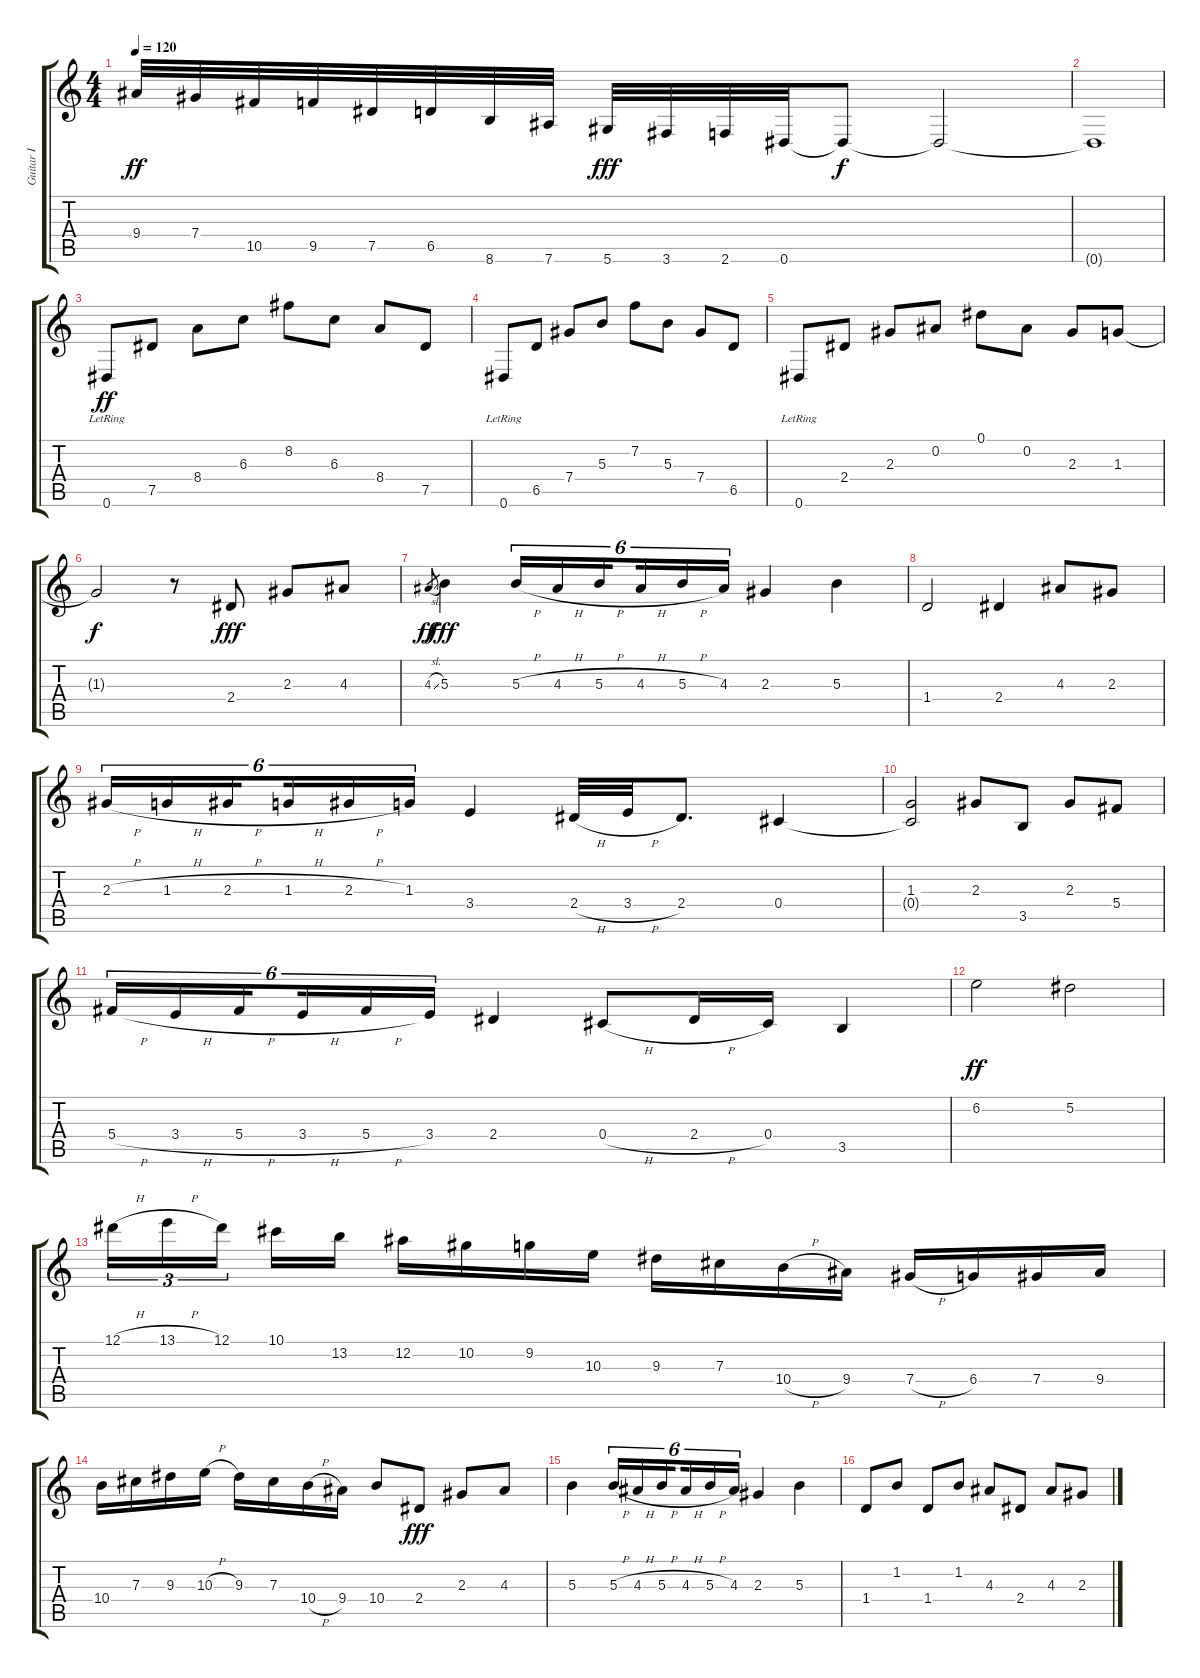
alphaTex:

\track ("Guitar I" "Guitar I") {instrument overdrivenguitar}
\staff {score tabs}
\tuning (Eb4 Bb3 Gb3 Db3 Ab2 Eb2) {hide}
\ts (4 4)
\tempo 120
\clef g2
\ks c
9.4.32{dy ff instrument acousticguitarnylon} 7.4.32 10.5.32 9.5.32 7.5.32 6.5.32 8.6.32 7.6.32 5.6.32{dy fff} 3.6.32 2.6.32 0.6.32 0.6{t}.8{dy f} 0.6{t}.2 |
0.6{t}.1 |
0.6{lr}.8{dy ff instrument acousticguitarnylon} 7.5.8 8.4.8 6.3.8 8.2.8 6.3.8 8.4.8 7.5.8 |
0.6{lr}.8 6.5.8 7.4.8 5.3.8 7.2.8 5.3.8 7.4.8 6.5.8 |
0.6{lr}.8 2.4.8 2.3.8 0.2.8 0.1.8 0.2.8 2.3.8 1.3.8 |
1.3{t}.2{dy f} r.8 2.4.8{dy fff} 2.3.8 4.3.8 |
4.3{sl}.8{gr dy ff} 5.3.4{dy fff instrument acousticguitarnylon} 5.3{h}.16{tu (6 4)} 4.3{h}.16{tu (6 4)} 5.3{h}.16{tu (6 4) beam splitsecondary} 4.3{h}.16{tu (6 4)} 5.3{h}.16{tu (6 4)} 4.3.16{tu (6 4)} 2.3.4 5.3.4 |
1.4.2 2.4.4 4.3.8 2.3.8 |
2.3{h}.16{tu (6 4) instrument acousticguitarnylon} 1.3{h}.16{tu (6 4)} 2.3{h}.16{tu (6 4) beam splitsecondary} 1.3{h}.16{tu (6 4)} 2.3{h}.16{tu (6 4)} 1.3.16{tu (6 4)} 3.4.4 2.4{h}.32 3.4{h}.32 2.4.8{d} 0.4.4 |
(1.3 0.4{t}).2 2.3.8 3.5.8 2.3.8 5.4.8 |
5.4{h}.16{tu (6 4)} 3.4{h}.16{tu (6 4)} 5.4{h}.16{tu (6 4) beam splitsecondary} 3.4{h}.16{tu (6 4)} 5.4{h}.16{tu (6 4)} 3.4.16{tu (6 4)} 2.4.4 0.4{h}.8 2.4{h}.16 0.4.16 3.5.4 |
6.2.2{dy ff} 5.2.2 |
12.1{h}.16{tu (3 2) instrument acousticguitarnylon} 13.1{h}.16{tu (3 2)} 12.1.16{tu (3 2) beam splitsecondary} 10.1.16 13.2.16 12.2.16 10.2.16 9.2.16 10.3.16 9.3.16 7.3.16 10.4{h}.16 9.4.16 7.4{h}.16 6.4.16 7.4.16 9.4.16 |
10.4.16{instrument acousticguitarnylon} 7.3.16 9.3.16 10.3{h}.16 9.3.16 7.3.16 10.4{h}.16 9.4.16 10.4.8 2.4.8{dy fff} 2.3.8 4.3.8 |
5.3.4 5.3{h}.16{tu (6 4)} 4.3{h}.16{tu (6 4)} 5.3{h}.16{tu (6 4) beam splitsecondary} 4.3{h}.16{tu (6 4)} 5.3{h}.16{tu (6 4)} 4.3.16{tu (6 4)} 2.3.4 5.3.4 |
1.4.8 1.2.8 1.4.8 1.2.8 4.3.8 2.4.8 4.3.8 2.3.8
